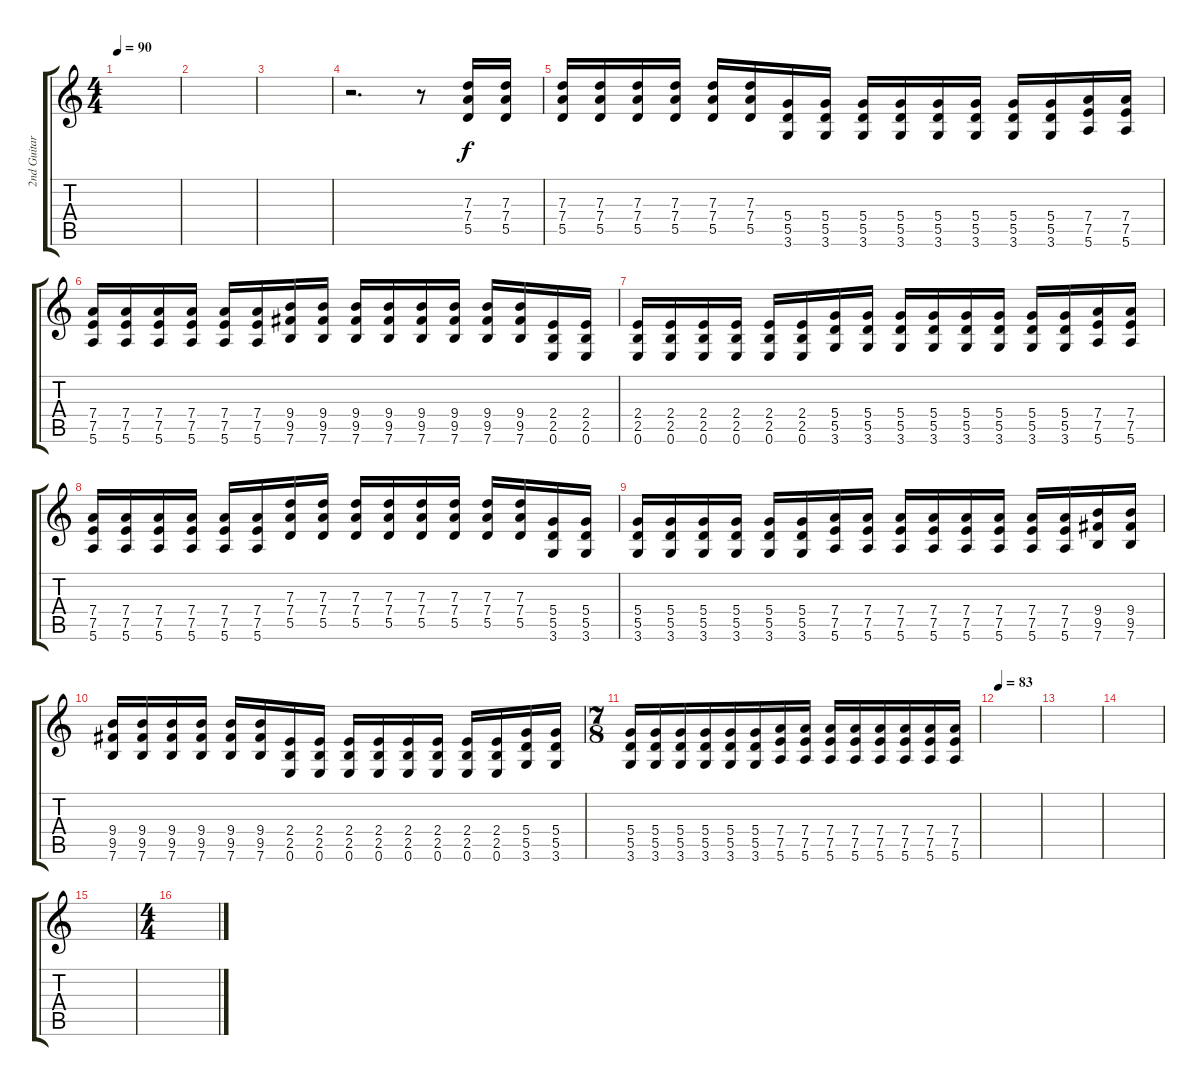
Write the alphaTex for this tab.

\track ("2nd Guitar" "2nd Guitar") {instrument overdrivenguitar}
\staff {score tabs}
\tuning (E4 B3 G3 D3 A2 E2) {hide}
\ts (4 4)
\tempo 90
\clef g2
\ks c
|
|
|
r.2{d} r.8 (7.3 7.4 5.5).16 (7.3 7.4 5.5).16 |
(7.3 7.4 5.5).16 (7.3 7.4 5.5).16 (7.3 7.4 5.5).16 (7.3 7.4 5.5).16 (7.3 7.4 5.5).16 (7.3 7.4 5.5).16 (5.4 5.5 3.6).16 (5.4 5.5 3.6).16 (5.4 5.5 3.6).16 (5.4 5.5 3.6).16 (5.4 5.5 3.6).16 (5.4 5.5 3.6).16 (5.4 5.5 3.6).16 (5.4 5.5 3.6).16 (7.4 7.5 5.6).16 (7.4 7.5 5.6).16 |
(7.4 7.5 5.6).16 (7.4 7.5 5.6).16 (7.4 7.5 5.6).16 (7.4 7.5 5.6).16 (7.4 7.5 5.6).16 (7.4 7.5 5.6).16 (9.4 9.5 7.6).16 (9.4 9.5 7.6).16 (9.4 9.5 7.6).16 (9.4 9.5 7.6).16 (9.4 9.5 7.6).16 (9.4 9.5 7.6).16 (9.4 9.5 7.6).16 (9.4 9.5 7.6).16 (2.4 2.5 0.6).16 (2.4 2.5 0.6).16 |
(2.4 2.5 0.6).16 (2.4 2.5 0.6).16 (2.4 2.5 0.6).16 (2.4 2.5 0.6).16 (2.4 2.5 0.6).16 (2.4 2.5 0.6).16 (5.4 5.5 3.6).16 (5.4 5.5 3.6).16 (5.4 5.5 3.6).16 (5.4 5.5 3.6).16 (5.4 5.5 3.6).16 (5.4 5.5 3.6).16 (5.4 5.5 3.6).16 (5.4 5.5 3.6).16 (7.4 7.5 5.6).16 (7.4 7.5 5.6).16 |
(7.4 7.5 5.6).16 (7.4 7.5 5.6).16 (7.4 7.5 5.6).16 (7.4 7.5 5.6).16 (7.4 7.5 5.6).16 (7.4 7.5 5.6).16 (7.3 7.4 5.5).16 (7.3 7.4 5.5).16 (7.3 7.4 5.5).16 (7.3 7.4 5.5).16 (7.3 7.4 5.5).16 (7.3 7.4 5.5).16 (7.3 7.4 5.5).16 (7.3 7.4 5.5).16 (5.4 5.5 3.6).16 (5.4 5.5 3.6).16 |
(5.4 5.5 3.6).16 (5.4 5.5 3.6).16 (5.4 5.5 3.6).16 (5.4 5.5 3.6).16 (5.4 5.5 3.6).16 (5.4 5.5 3.6).16 (7.4 7.5 5.6).16 (7.4 7.5 5.6).16 (7.4 7.5 5.6).16 (7.4 7.5 5.6).16 (7.4 7.5 5.6).16 (7.4 7.5 5.6).16 (7.4 7.5 5.6).16 (7.4 7.5 5.6).16 (9.4 9.5 7.6).16 (9.4 9.5 7.6).16 |
(9.4 9.5 7.6).16 (9.4 9.5 7.6).16 (9.4 9.5 7.6).16 (9.4 9.5 7.6).16 (9.4 9.5 7.6).16 (9.4 9.5 7.6).16 (2.4 2.5 0.6).16 (2.4 2.5 0.6).16 (2.4 2.5 0.6).16 (2.4 2.5 0.6).16 (2.4 2.5 0.6).16 (2.4 2.5 0.6).16 (2.4 2.5 0.6).16 (2.4 2.5 0.6).16 (5.4 5.5 3.6).16 (5.4 5.5 3.6).16 |
\ts (7 8)
(5.4 5.5 3.6).16 (5.4 5.5 3.6).16 (5.4 5.5 3.6).16 (5.4 5.5 3.6).16 (5.4 5.5 3.6).16 (5.4 5.5 3.6).16 (7.4 7.5 5.6).16 (7.4 7.5 5.6).16 (7.4 7.5 5.6).16 (7.4 7.5 5.6).16 (7.4 7.5 5.6).16 (7.4 7.5 5.6).16 (7.4 7.5 5.6).16 (7.4 7.5 5.6).16 |
\tempo 83
|
|
|
|
\ts (4 4)
